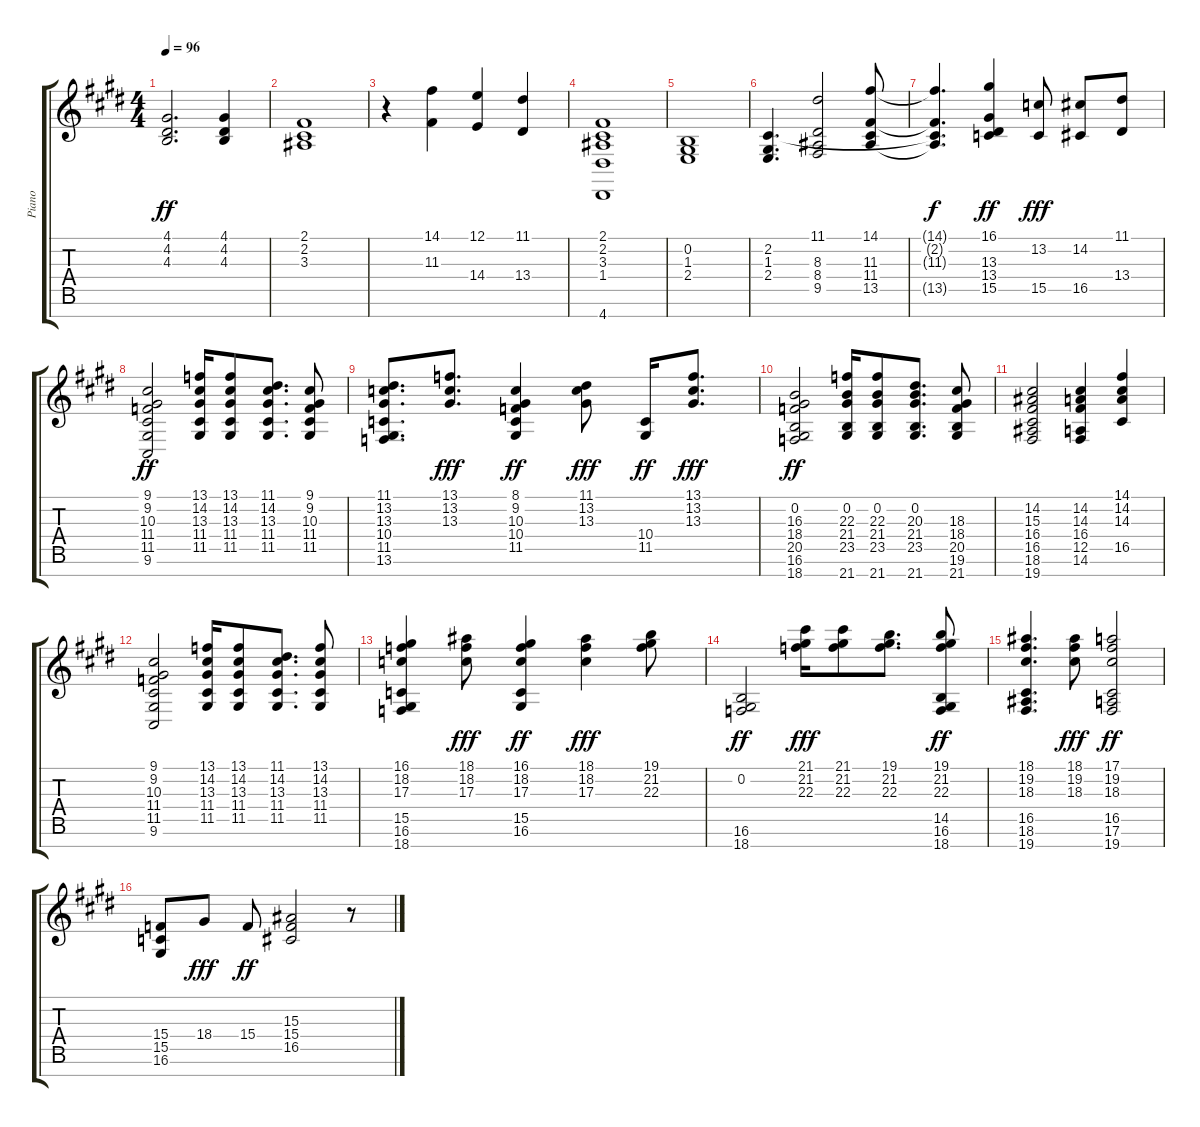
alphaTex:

\track ("Piano" "Piano") {instrument brightacousticpiano}
\staff {score tabs}
\tuning (E4 B3 G3 D3 A2 E2 B1) {hide}
\ts (4 4)
\tempo 96
\clef g2
\ks e
(4.1 4.2 4.3).2{d dy ff} (4.1 4.2 4.3).4 |
(2.1 2.2 3.3).1 |
r.4 (14.1 11.3).4 (12.1 14.4).4 (11.1 13.4).4 |
(2.1 2.2 3.3 1.4 4.7).1 |
(0.2 1.3 2.4).1 |
(2.2 1.3 2.4).4{d} (11.1 8.3 8.4 9.5).2 (14.1 11.3 11.4 13.5).8 |
(14.1{t} 2.2{t} 11.3{t} 13.5{t}).4{d dy f} (16.1 13.3 13.4 15.5).4{dy ff} (13.2 15.5).8{dy fff} (14.2 16.5).8 (11.1 13.4).8 |
(9.1 9.2 10.3 11.4 11.5 9.6).2{dy ff} (13.1 14.2 13.3 11.4 11.5).16 (13.1 14.2 13.3 11.4 11.5).8 (11.1 14.2 13.3 11.4 11.5).8{d} (9.1 9.2 10.3 11.4 11.5).8 |
(11.1 13.2 13.3 10.4 11.5 13.6).8{d} (13.1 13.2 13.3).8{d dy fff} (8.1 9.2 10.3 10.4 11.5).4{dy ff} (11.1 13.2 13.3).8{dy fff} (10.4 11.5).16{dy ff} (13.1 13.2 13.3).8{d dy fff} |
(0.2 16.3 18.4 20.5 16.6 18.7).2{dy ff} (0.2 22.3 21.4 23.5 21.7).16 (0.2 22.3 21.4 23.5 21.7).8 (0.2 20.3 21.4 23.5 21.7).8{d} (18.3 18.4 20.5 19.6 21.7).8 |
(14.2 15.3 16.4 16.5 18.6 19.7).2 (14.2 14.3 16.4 12.5 14.6).4 (14.1 14.2 14.3 16.5).4 |
(9.1 9.2 10.3 11.4 11.5 9.6).2 (13.1 14.2 13.3 11.4 11.5).16 (13.1 14.2 13.3 11.4 11.5).8 (11.1 14.2 13.3 11.4 11.5).8{d} (13.1 14.2 13.3 11.4 11.5).8 |
(16.1 18.2 17.3 15.5 16.6 18.7).4 (18.1 18.2 17.3).8{dy fff} (16.1 18.2 17.3 15.5 16.6).4{dy ff} (18.1 18.2 17.3).4{dy fff} (19.1 21.2 22.3).8 |
(0.2 16.6 18.7).2{dy ff} (21.1 21.2 22.3).16{dy fff} (21.1 21.2 22.3).8 (19.1 21.2 22.3).8{d} (19.1 21.2 22.3 14.5 16.6 18.7).8{dy ff} |
(18.1 19.2 18.3 16.5 18.6 19.7).4{d} (18.1 19.2 18.3).8{dy fff} (17.1 19.2 18.3 16.5 17.6 19.7).2{dy ff} |
(15.4 15.5 16.6).8 18.4.8{dy fff} 15.4.8{dy ff} (15.3 15.4 16.5).2 r.8
